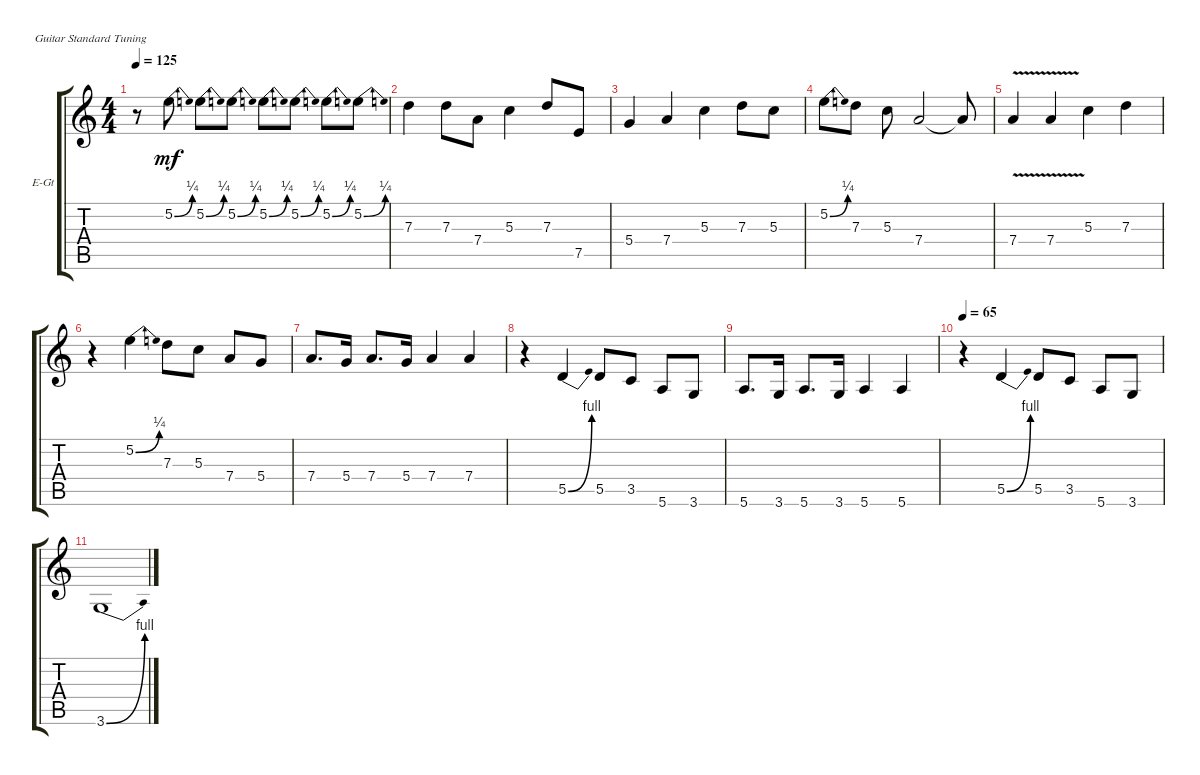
\defaultSystemsLayout 4
\bracketExtendMode groupsimilarinstruments
\firstSystemTrackNameOrientation horizontal
\otherSystemsTrackNameOrientation horizontal
\track ("Electric Guitar" "E-Gt") {instrument distortionguitar}
\staff {score tabs}
\tuning (E4 B3 G3 D3 A2 E2)
\ts (4 4)
\tempo 125
\clef g2
\scale
0.333333
\ks c
r.8{dy mf} 5.2{be (bend 0 0 59.4 1)}.8 5.2{be (bend 0 0 59.4 1)}.8 5.2{be (bend 0 0 59.4 1)}.8 5.2{be (bend 0 0 59.4 1)}.8 5.2{be (bend 0 0 59.4 1)}.8 5.2{be (bend 0 0 59.4 1)}.8 5.2{be (bend 0 0 59.4 1)}.8 |
\scale
0.333333 7.3.4 7.3.8 7.4.8 5.3.4 7.3.8 7.5.8 |
\scale
0.333333 5.4.4 7.4.4 5.3.4 7.3.8 5.3.8 |
\scale
0.333333 5.2{be (bend 0 0 59.4 1)}.8 7.3.8 5.3.8 7.4.2 7.4{t}.8 |
\scale
0.333333 7.4{v}.4 7.4{v}.4 5.3.4 7.3.4 |
\scale
0.333333 r.4 5.2{be (bend 0 0 59.4 1)}.4 7.3.8 5.3.8 7.4.8 5.4.8 |
\scale
0.333333 7.4.8{d} 5.4.16 7.4.8{d} 5.4.16 7.4.4 7.4.4 |
\scale
0.333333 r.4 5.5{be (bend 0 0 15 4)}.4 5.5.8 3.5.8 5.6.8 3.6.8 |
\scale
0.333333 5.6.8{d} 3.6.16 5.6.8{d} 3.6.16 5.6.4 5.6.4 |
\tempo 65
r.4 5.5{be (bend 0 0 15 4)}.4 5.5.8 3.5.8 5.6.8 3.6.8 |
3.6{be (bend 0 0 45 4)}.1
